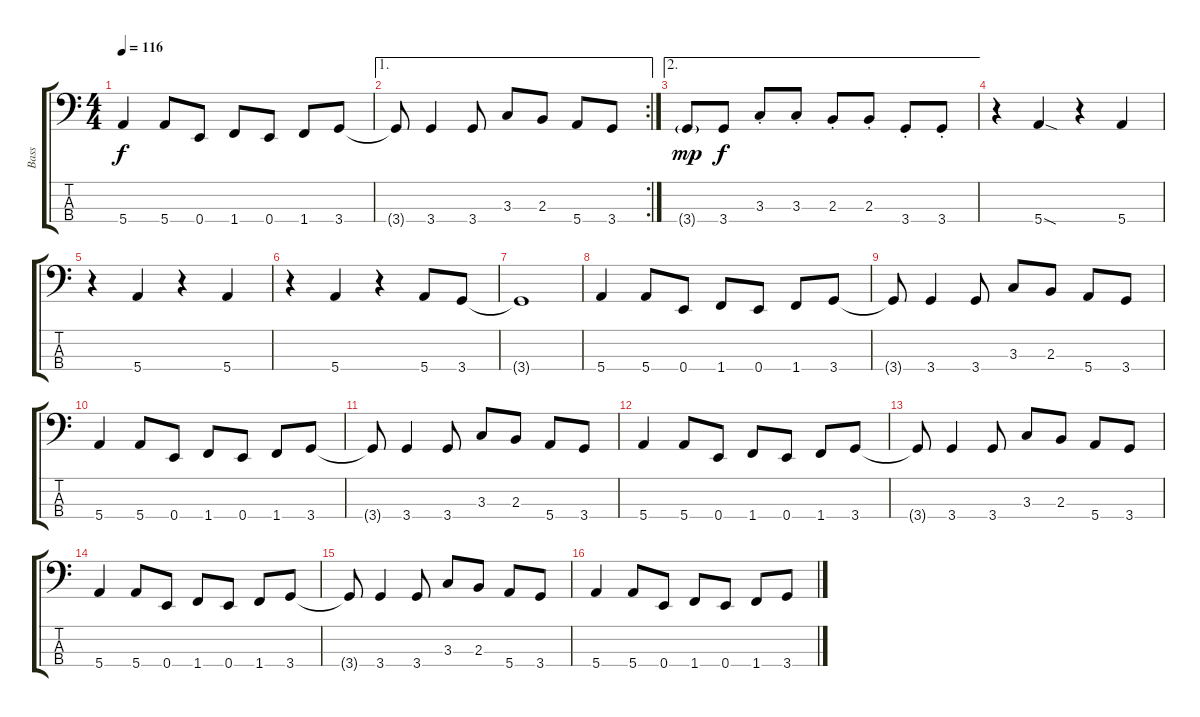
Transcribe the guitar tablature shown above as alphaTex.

\track ("Bass" "Bass") {instrument electricbassfinger}
\staff {score tabs}
\tuning (G2 D2 A1 E1) {hide}
\ts (4 4)
\tempo 116
\clef f4
\ks c
5.4.4{dy f} 5.4.8 0.4.8 1.4.8 0.4.8 1.4.8 3.4.8 |
\ae 1
\rc 2
3.4{t}.8 3.4.4 3.4.8 3.3.8 2.3.8 5.4.8 3.4.8 |
\ae 2
3.4{g}.8{dy mp} 3.4.8{dy f} 3.3{st}.8 3.3{st}.8 2.3{st}.8 2.3{st}.8 3.4{st}.8 3.4{st}.8 |
r.4 5.4{sod}.4 r.4 5.4.4 |
r.4 5.4.4 r.4 5.4.4 |
r.4 5.4.4 r.4 5.4.8 3.4.8 |
3.4{t}.1 |
5.4.4 5.4.8 0.4.8 1.4.8 0.4.8 1.4.8 3.4.8 |
3.4{t}.8 3.4.4 3.4.8 3.3.8 2.3.8 5.4.8 3.4.8 |
5.4.4 5.4.8 0.4.8 1.4.8 0.4.8 1.4.8 3.4.8 |
3.4{t}.8 3.4.4 3.4.8 3.3.8 2.3.8 5.4.8 3.4.8 |
5.4.4 5.4.8 0.4.8 1.4.8 0.4.8 1.4.8 3.4.8 |
3.4{t}.8 3.4.4 3.4.8 3.3.8 2.3.8 5.4.8 3.4.8 |
5.4.4 5.4.8 0.4.8 1.4.8 0.4.8 1.4.8 3.4.8 |
3.4{t}.8 3.4.4 3.4.8 3.3.8 2.3.8 5.4.8 3.4.8 |
5.4.4 5.4.8 0.4.8 1.4.8 0.4.8 1.4.8 3.4.8
